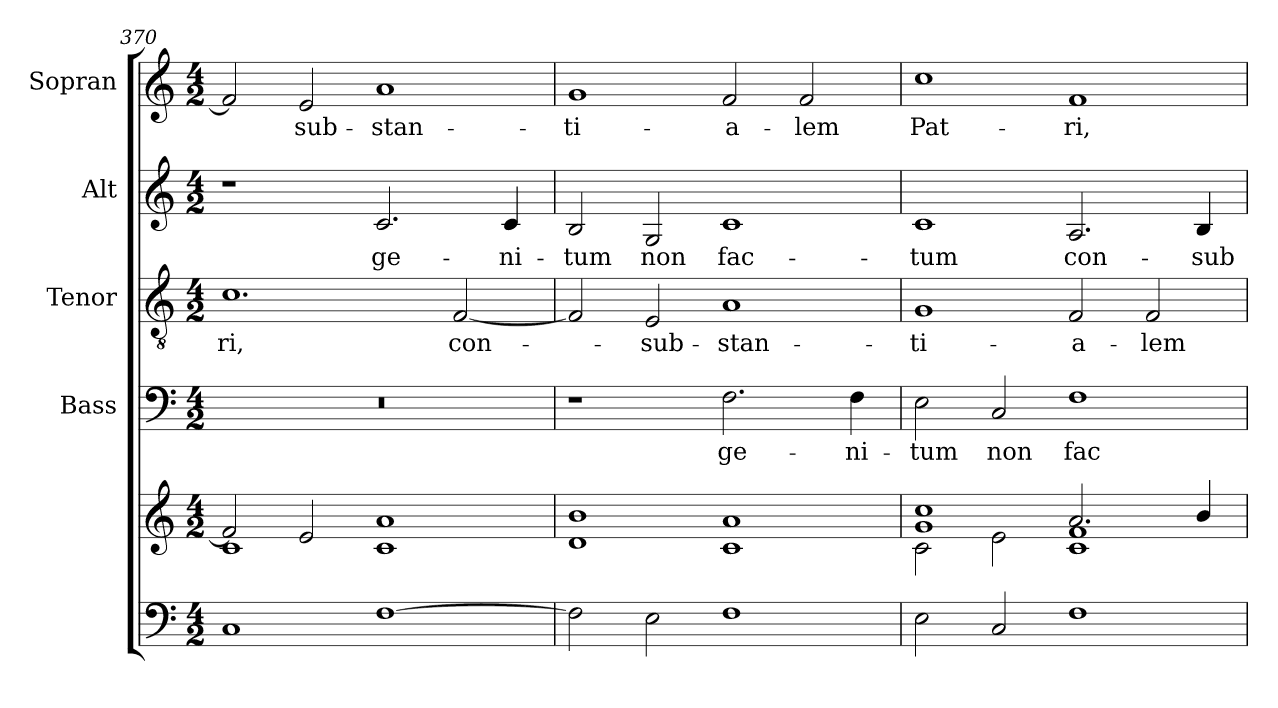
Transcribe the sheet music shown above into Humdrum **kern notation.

**kern	**kern	**kern	**text	**kern	**text	**kern	**text	**kern	**text
*part5	*part5	*part4	*part4	*part3	*part3	*part2	*part2	*part1	*part1
*staff6	*staff5	*staff4	*staff4	*staff3	*staff3	*staff2	*staff2	*staff1	*staff1
*	*	*I"Bass	*	*I"Tenor	*	*I"Alt	*	*I"Sopran	*
*	*	*I'B.	*	*I'T.	*	*I'A.	*	*I'S.	*
*clefF4	*clefG2	*clefF4	*	*clefGv2	*	*clefG2	*	*clefG2	*
*k[]	*k[]	*k[]	*	*k[]	*	*k[]	*	*k[]	*
*C:	*C:	*C:	*	*C:	*	*C:	*	*C:	*
*M4/2	*M4/2	*M4/2	*	*M4/2	*	*M4/2	*	*M4/2	*
=370	=370	=370	=370	=370	=370	=370	=370	=370	=370
*	*^	*	*	*	*	*	*	*	*
!	!	!	!	!	!	!LO:LY:b	!	!	!	!
1C	2f/]	1c	0r	.	1.c	-ri,	1r	.	2f/]	.
!	!	!	!	!	!	!	!	!	!	!LO:LY:b
.	2e/	.	.	.	.	.	.	.	2e/	-sub-
!	!	!	!	!	!	!	!	!LO:LY:b	!	!LO:LY:b
[1F	1a	1c	.	.	.	.	2.c/	ge-	1a	-stan-
!	!	!	!	!	!	!LO:LY:b	!	!	!	!
.	.	.	.	.	[2F/	con-	.	.	.	.
!	!	!	!	!	!	!	!	!LO:LY:b	!	!
.	.	.	.	.	.	.	4c/	-ni-	.	.
*	*v	*v	*	*	*	*	*	*	*	*
=371	=371	=371	=371	=371	=371	=371	=371	=371	=371
!	!	!	!	!	!	!	!LO:LY:b	!	!LO:LY:b
2F\]	1d 1b	1r	.	2F/]	.	2B/	-tum	1g	-ti-
!	!	!	!	!	!LO:LY:b	!	!LO:LY:b	!	!
2E\	.	.	.	2E/	-sub-	2G/	non	.	.
!	!	!	!LO:LY:b	!	!LO:LY:b	!	!LO:LY:b	!	!LO:LY:b
1F	1c 1a	2.F\	ge-	1A	-stan-	1c	fac-	2f/	-a-
!	!	!	!	!	!	!	!	!	!LO:LY:b
.	.	.	.	.	.	.	.	2f/	-lem
!	!	!	!LO:LY:b	!	!	!	!	!	!
.	.	4F\	-ni-	.	.	.	.	.	.
!!LO:LB:g=z
=372	=372	=372	=372	=372	=372	=372	=372	=372	=372
*	*^	*	*	*	*	*	*	*	*
!	!	!	!	!LO:LY:b	!	!LO:LY:b	!	!LO:LY:b	!	!LO:LY:b
2E\	1g 1cc	2c\	2E\	-tum	1G	-ti-	1c	-tum	1cc	Pat-
!	!	!	!	!LO:LY:b	!	!	!	!	!	!
2C/	.	2e\	2C/	non	.	.	.	.	.	.
!	!	!	!	!LO:LY:b	!	!LO:LY:b	!	!LO:LY:b	!	!LO:LY:b
1F	2.a/	1c 1f	1F	fac-	2F/	-a-	2.A/	con-	1f	-ri,
!	!	!	!	!	!	!LO:LY:b	!	!	!	!
.	.	.	.	.	2F/	-lem	.	.	.	.
!	!	!	!	!	!	!	!	!LO:LY:b	!	!
.	4b/	.	.	.	.	.	4B/	-sub-	.	.
*	*v	*v	*	*	*	*	*	*	*	*
=	=	=	=	=	=	=	=	=	=
*-	*-	*-	*-	*-	*-	*-	*-	*-	*-
